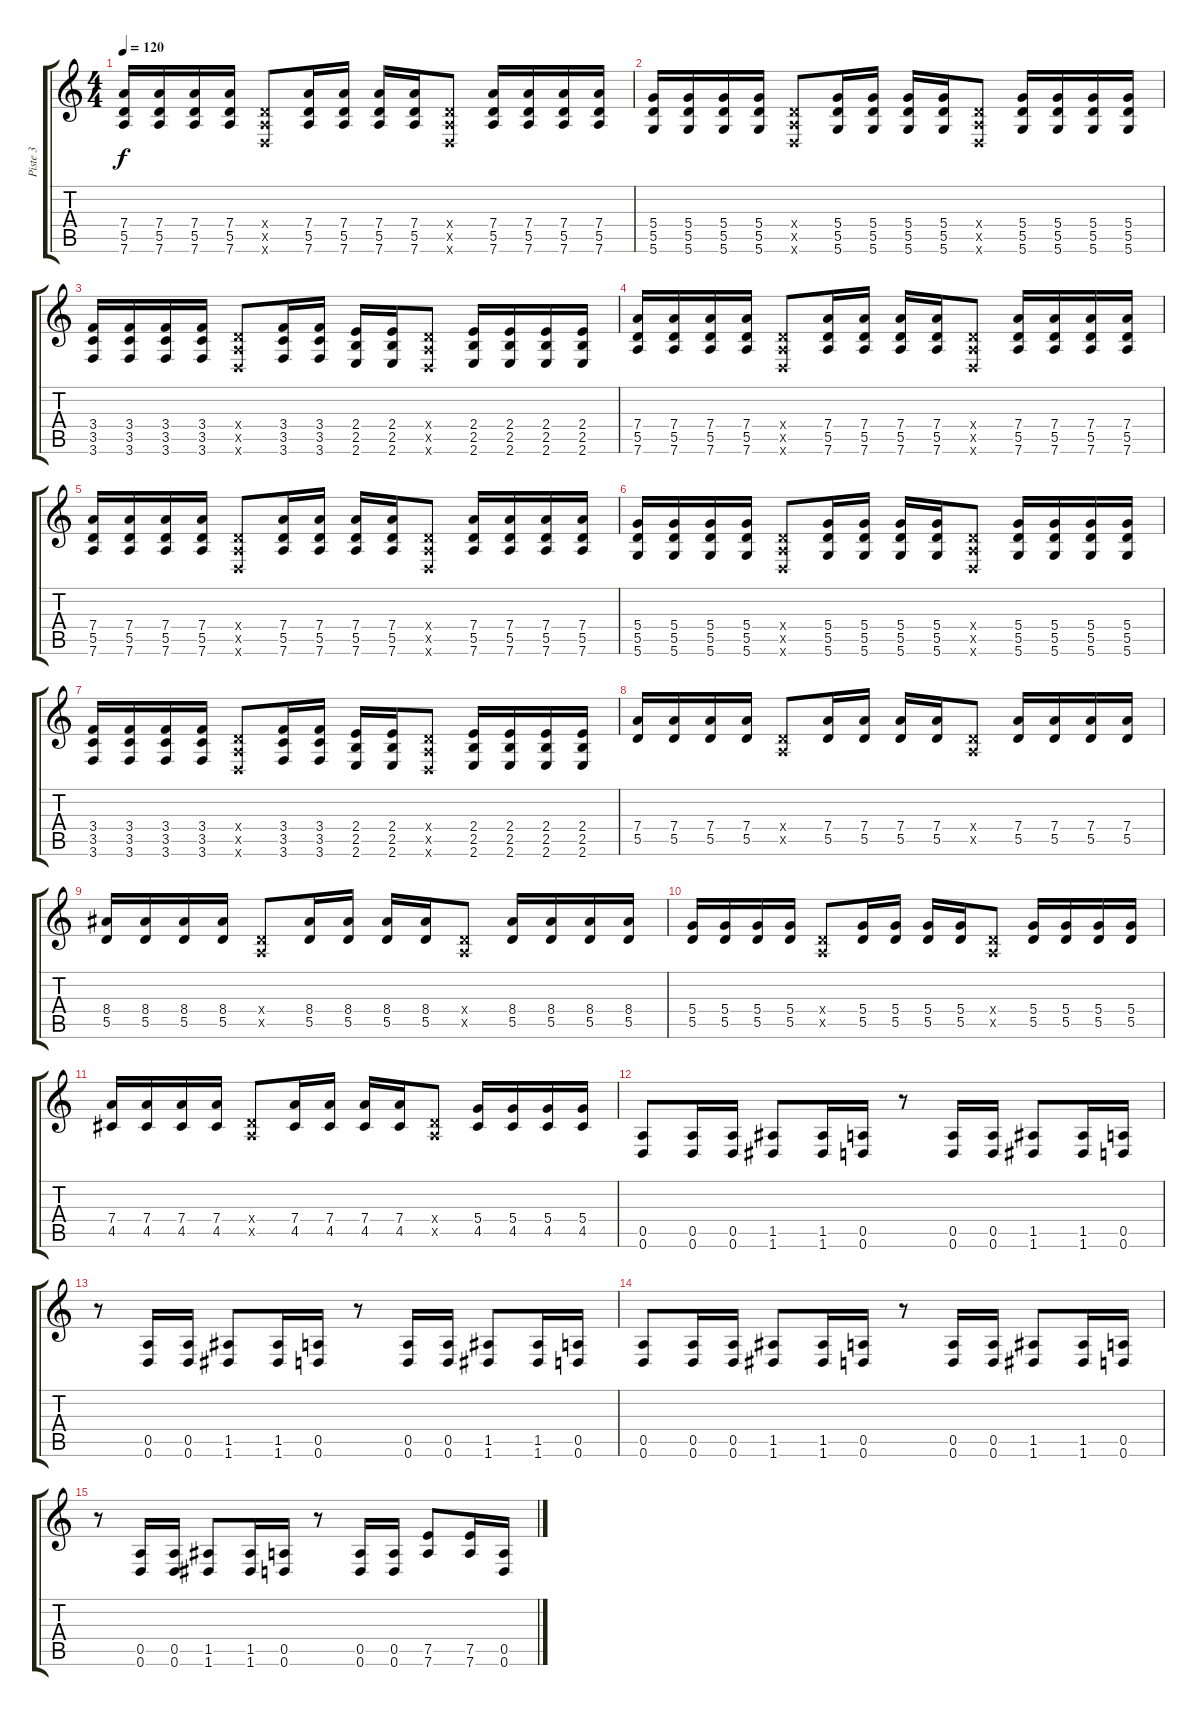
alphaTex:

\track ("Piste 3" "Piste 3") {instrument electricguitarjazz}
\staff {score tabs}
\tuning (E4 B3 G3 D3 A2 D2) {hide}
\ts (4 4)
\tempo 120
\clef g2
\ks c
(7.4 5.5 7.6).16{dy f} (7.4 5.5 7.6).16 (7.4 5.5 7.6).16 (7.4 5.5 7.6).16 (0.4{x} 0.5{x} 0.6{x}).8 (7.4 5.5 7.6).16 (7.4 5.5 7.6).16 (7.4 5.5 7.6).16 (7.4 5.5 7.6).16 (0.4{x} 0.5{x} 0.6{x}).8 (7.4 5.5 7.6).16 (7.4 5.5 7.6).16 (7.4 5.5 7.6).16 (7.4 5.5 7.6).16 |
(5.4 5.5 5.6).16 (5.4 5.5 5.6).16 (5.4 5.5 5.6).16 (5.4 5.5 5.6).16 (0.4{x} 0.5{x} 0.6{x}).8 (5.4 5.5 5.6).16 (5.4 5.5 5.6).16 (5.4 5.5 5.6).16 (5.4 5.5 5.6).16 (0.4{x} 0.5{x} 0.6{x}).8 (5.4 5.5 5.6).16 (5.4 5.5 5.6).16 (5.4 5.5 5.6).16 (5.4 5.5 5.6).16 |
(3.4 3.5 3.6).16 (3.4 3.5 3.6).16 (3.4 3.5 3.6).16 (3.4 3.5 3.6).16 (0.4{x} 0.5{x} 0.6{x}).8 (3.4 3.5 3.6).16 (3.4 3.5 3.6).16 (2.4 2.5 2.6).16 (2.4 2.5 2.6).16 (0.4{x} 0.5{x} 0.6{x}).8 (2.4 2.5 2.6).16 (2.4 2.5 2.6).16 (2.4 2.5 2.6).16 (2.4 2.5 2.6).16 |
(7.4 5.5 7.6).16 (7.4 5.5 7.6).16 (7.4 5.5 7.6).16 (7.4 5.5 7.6).16 (0.4{x} 0.5{x} 0.6{x}).8 (7.4 5.5 7.6).16 (7.4 5.5 7.6).16 (7.4 5.5 7.6).16 (7.4 5.5 7.6).16 (0.4{x} 0.5{x} 0.6{x}).8 (7.4 5.5 7.6).16 (7.4 5.5 7.6).16 (7.4 5.5 7.6).16 (7.4 5.5 7.6).16 |
(7.4 5.5 7.6).16 (7.4 5.5 7.6).16 (7.4 5.5 7.6).16 (7.4 5.5 7.6).16 (0.4{x} 0.5{x} 0.6{x}).8 (7.4 5.5 7.6).16 (7.4 5.5 7.6).16 (7.4 5.5 7.6).16 (7.4 5.5 7.6).16 (0.4{x} 0.5{x} 0.6{x}).8 (7.4 5.5 7.6).16 (7.4 5.5 7.6).16 (7.4 5.5 7.6).16 (7.4 5.5 7.6).16 |
(5.4 5.5 5.6).16 (5.4 5.5 5.6).16 (5.4 5.5 5.6).16 (5.4 5.5 5.6).16 (0.4{x} 0.5{x} 0.6{x}).8 (5.4 5.5 5.6).16 (5.4 5.5 5.6).16 (5.4 5.5 5.6).16 (5.4 5.5 5.6).16 (0.4{x} 0.5{x} 0.6{x}).8 (5.4 5.5 5.6).16 (5.4 5.5 5.6).16 (5.4 5.5 5.6).16 (5.4 5.5 5.6).16 |
(3.4 3.5 3.6).16 (3.4 3.5 3.6).16 (3.4 3.5 3.6).16 (3.4 3.5 3.6).16 (0.4{x} 0.5{x} 0.6{x}).8 (3.4 3.5 3.6).16 (3.4 3.5 3.6).16 (2.4 2.5 2.6).16 (2.4 2.5 2.6).16 (0.4{x} 0.5{x} 0.6{x}).8 (2.4 2.5 2.6).16 (2.4 2.5 2.6).16 (2.4 2.5 2.6).16 (2.4 2.5 2.6).16 |
(7.4 5.5).16{volume 8 balance 8 instrument overdrivenguitar} (7.4 5.5).16 (7.4 5.5).16 (7.4 5.5).16 (0.4{x} 0.5{x}).8 (7.4 5.5).16 (7.4 5.5).16 (7.4 5.5).16 (7.4 5.5).16 (0.4{x} 0.5{x}).8 (7.4 5.5).16 (7.4 5.5).16 (7.4 5.5).16 (7.4 5.5).16 |
(8.4 5.5).16 (8.4 5.5).16 (8.4 5.5).16 (8.4 5.5).16 (0.4{x} 0.5{x}).8 (8.4 5.5).16 (8.4 5.5).16 (8.4 5.5).16 (8.4 5.5).16 (0.4{x} 0.5{x}).8 (8.4 5.5).16 (8.4 5.5).16 (8.4 5.5).16 (8.4 5.5).16 |
(5.4 5.5).16 (5.4 5.5).16 (5.4 5.5).16 (5.4 5.5).16 (0.4{x} 0.5{x}).8 (5.4 5.5).16 (5.4 5.5).16 (5.4 5.5).16 (5.4 5.5).16 (0.4{x} 0.5{x}).8 (5.4 5.5).16 (5.4 5.5).16 (5.4 5.5).16 (5.4 5.5).16 |
(7.4 4.5).16 (7.4 4.5).16 (7.4 4.5).16 (7.4 4.5).16 (0.4{x} 0.5{x}).8 (7.4 4.5).16 (7.4 4.5).16 (7.4 4.5).16 (7.4 4.5).16 (0.4{x} 0.5{x}).8 (5.4 4.5).16 (5.4 4.5).16 (5.4 4.5).16 (5.4 4.5).16 |
(0.5 0.6).8{volume 12 balance 8 instrument overdrivenguitar} (0.5 0.6).16 (0.5 0.6).16 (1.5 1.6).8 (1.5 1.6).16 (0.5 0.6).16 r.8 (0.5 0.6).16 (0.5 0.6).16 (1.5 1.6).8 (1.5 1.6).16 (0.5 0.6).16 |
r.8 (0.5 0.6).16 (0.5 0.6).16 (1.5 1.6).8 (1.5 1.6).16 (0.5 0.6).16 r.8 (0.5 0.6).16 (0.5 0.6).16 (1.5 1.6).8 (1.5 1.6).16 (0.5 0.6).16 |
(0.5 0.6).8 (0.5 0.6).16 (0.5 0.6).16 (1.5 1.6).8 (1.5 1.6).16 (0.5 0.6).16 r.8 (0.5 0.6).16 (0.5 0.6).16 (1.5 1.6).8 (1.5 1.6).16 (0.5 0.6).16 |
r.8 (0.5 0.6).16 (0.5 0.6).16 (1.5 1.6).8 (1.5 1.6).16 (0.5 0.6).16 r.8 (0.5 0.6).16 (0.5 0.6).16 (7.5 7.6).8 (7.5 7.6).16 (0.5 0.6).16
